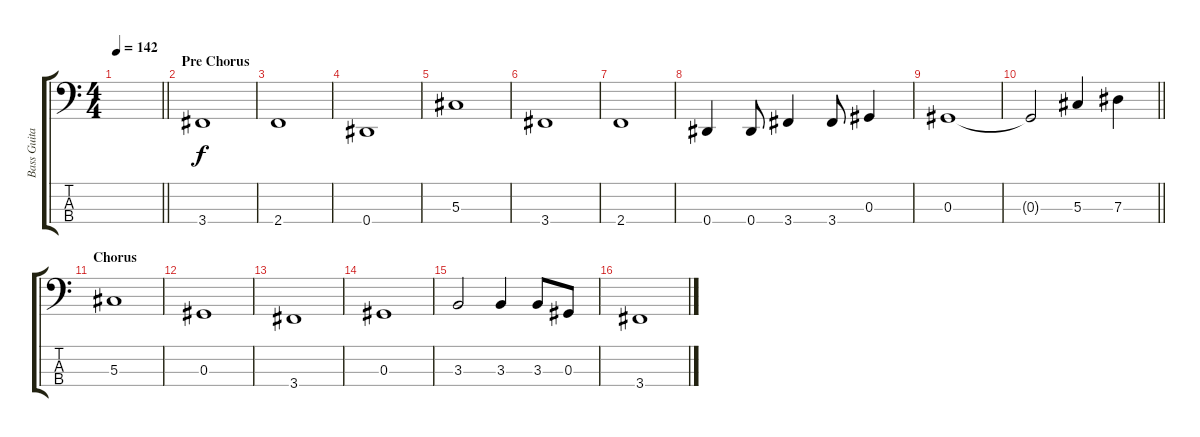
\track ("Bass Guitar" "Bass Guita") {instrument electricbassfinger}
\staff {score tabs}
\tuning (Gb2 Db2 Ab1 Eb1) {hide}
\ts (4 4)
\tempo 142
\clef f4
\barLineRight lightlight
\ks c
|
\section ("" "Pre Chorus")
3.4.1 |
2.4.1 |
0.4.1 |
5.3.1 |
3.4.1 |
2.4.1 |
0.4.4 0.4.8 3.4.4 3.4.8 0.3.4 |
0.3.1 |
\barLineRight lightlight
0.3{t}.2 5.3.4 7.3.4 |
\section ("" "Chorus")
5.3.1 |
0.3.1 |
3.4.1 |
0.3.1 |
3.3.2 3.3.4 3.3.8 0.3.8 |
3.4.1
